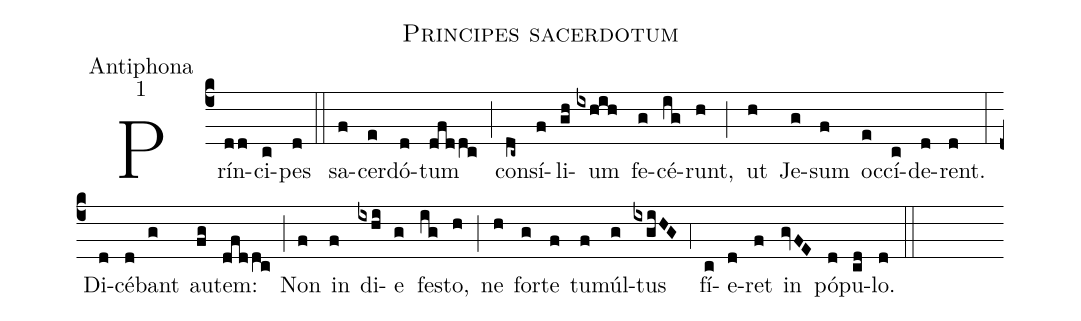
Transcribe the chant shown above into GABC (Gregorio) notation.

name:Principes sacerdotum;
office-part:Antiphona;
mode:1;
%%
(c4) Prín(dd)ci(c)pes(d) (::)
sa(f)cer(e)dó(d)tum(dfddc) (;) con(dc~)sí(f)li(gh)um(ixhih) fe(g)cé(ig)runt,(h) (;) ut(h) Je(g)sum(f) oc(e)cí(c)de(d)rent.(d) (:)
Di(d)cé(d)bant(g) au(fg)tem:(dfddc) (;) Non(f) in(f) di(ixhi)e(g) fe(ig)sto,(h) (;) ne(h) for(g)te(f) tu(f)múl(g)tus(ixgiHG) (,4) fí(c)e(d)ret(f) in(gvFE) pó(d)pu(cd)lo.(d) (::)
